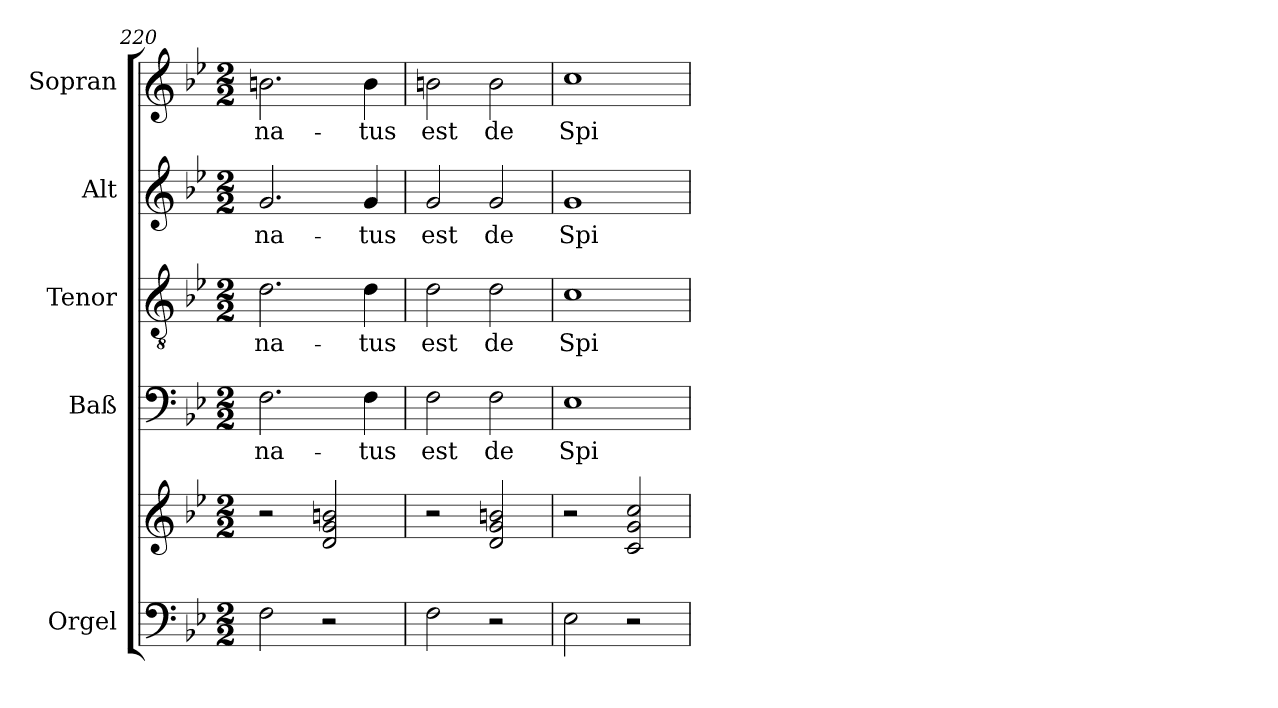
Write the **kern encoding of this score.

**kern	**kern	**kern	**text	**kern	**text	**kern	**text	**kern	**text
*part5	*part5	*part4	*part4	*part3	*part3	*part2	*part2	*part1	*part1
*staff6	*staff5	*staff4	*staff4	*staff3	*staff3	*staff2	*staff2	*staff1	*staff1
*I"Orgel	*	*I"Baß	*	*I"Tenor	*	*I"Alt	*	*I"Sopran	*
*I'Org.	*	*	*	*	*	*	*	*	*
*clefF4	*clefG2	*clefF4	*	*clefGv2	*	*clefG2	*	*clefG2	*
*k[b-e-]	*k[b-e-]	*k[b-e-]	*	*k[b-e-]	*	*k[b-e-]	*	*k[b-e-]	*
*B-:	*B-:	*B-:	*	*B-:	*	*B-:	*	*B-:	*
*M2/2	*M2/2	*M2/2	*	*M2/2	*	*M2/2	*	*M2/2	*
=220	=220	=220	=220	=220	=220	=220	=220	=220	=220
!	!	!	!LO:LY:b	!	!LO:LY:b	!	!LO:LY:b	!	!LO:LY:b
2F\	2r	2.F\	-na-	2.d\	-na-	2.g/	-na-	2.bn\	-na-
2r	2d/ 2g/ 2bn/	.	.	.	.	.	.	.	.
!	!	!	!LO:LY:b	!	!LO:LY:b	!	!LO:LY:b	!	!LO:LY:b
.	.	4F\	-tus	4d\	-tus	4g/	-tus	4b\	-tus
=221	=221	=221	=221	=221	=221	=221	=221	=221	=221
!	!	!	!LO:LY:b	!	!LO:LY:b	!	!LO:LY:b	!	!LO:LY:b
2F\	2r	2F\	est	2d\	est	2g/	est	2bn\	est
!	!	!	!LO:LY:b	!	!LO:LY:b	!	!LO:LY:b	!	!LO:LY:b
2r	2d/ 2g/ 2bn/	2F\	de	2d\	de	2g/	de	2b\	de
=222	=222	=222	=222	=222	=222	=222	=222	=222	=222
!	!	!	!LO:LY:b	!	!LO:LY:b	!	!LO:LY:b	!	!LO:LY:b
2E-\	2r	1E-	Spi-	1c	Spi-	1g	Spi-	1cc	Spi-
2r	2c/ 2g/ 2cc/	.	.	.	.	.	.	.	.
=	=	=	=	=	=	=	=	=	=
*-	*-	*-	*-	*-	*-	*-	*-	*-	*-
